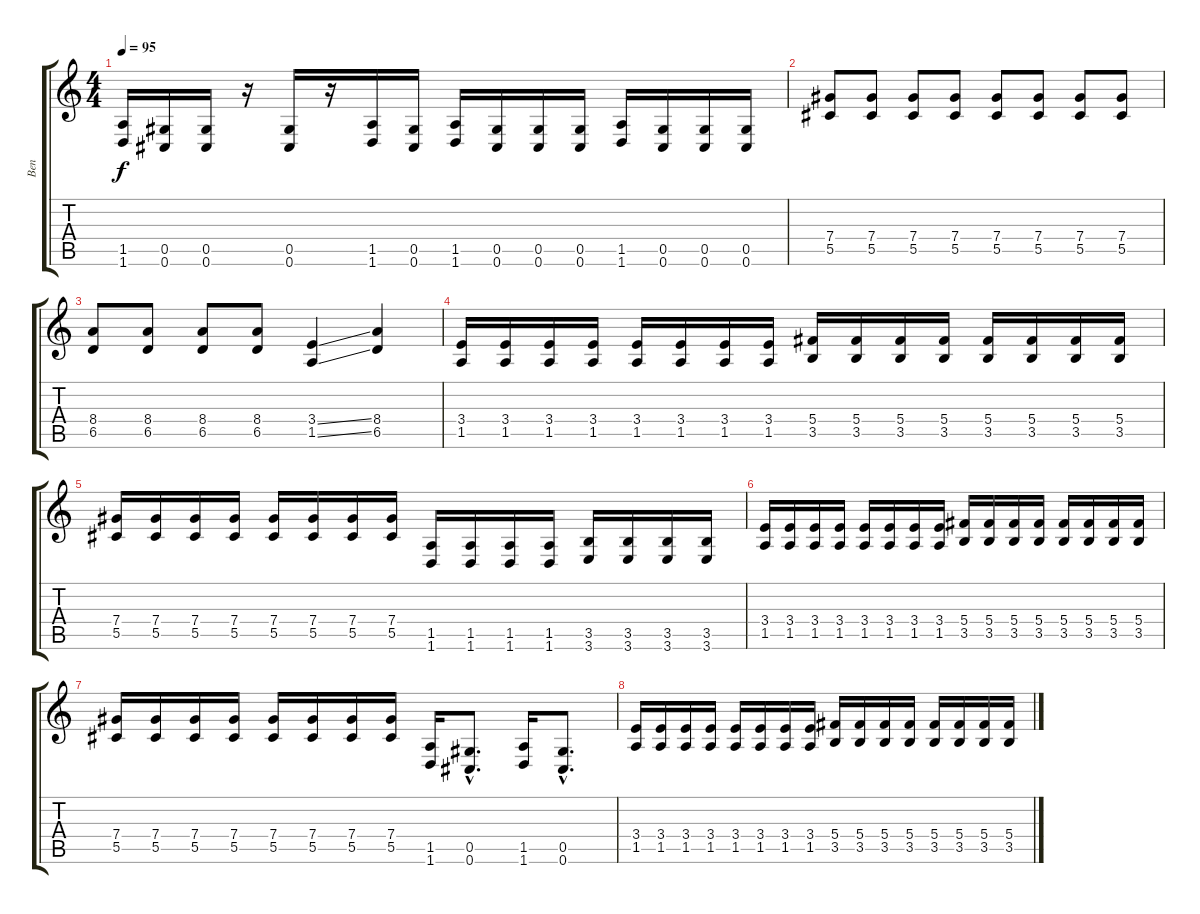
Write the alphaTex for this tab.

\track ("Ben" "Ben") {instrument distortionguitar}
\staff {score tabs}
\tuning (Eb4 Bb3 Gb3 Db3 Ab2 Db2) {hide}
\ts (4 4)
\tempo 95
\clef g2
\ks c
(1.5 1.6).16{dy f instrument distortionguitar} (0.5 0.6).16 (0.5 0.6).16 r.16 (0.5 0.6).16 r.16 (1.5 1.6).16 (0.5 0.6).16 (1.5 1.6).16 (0.5 0.6).16 (0.5 0.6).16 (0.5 0.6).16 (1.5 1.6).16 (0.5 0.6).16 (0.5 0.6).16 (0.5 0.6).16 |
(7.4 5.5).8 (7.4 5.5).8 (7.4 5.5).8 (7.4 5.5).8 (7.4 5.5).8 (7.4 5.5).8 (7.4 5.5).8 (7.4 5.5).8 |
(8.4 6.5).8 (8.4 6.5).8 (8.4 6.5).8 (8.4 6.5).8 (3.4{ss} 1.5{ss}).4 (8.4 6.5).4 |
(3.4 1.5).16 (3.4 1.5).16 (3.4 1.5).16 (3.4 1.5).16 (3.4 1.5).16 (3.4 1.5).16 (3.4 1.5).16 (3.4 1.5).16 (5.4 3.5).16 (5.4 3.5).16 (5.4 3.5).16 (5.4 3.5).16 (5.4 3.5).16 (5.4 3.5).16 (5.4 3.5).16 (5.4 3.5).16 |
(7.4 5.5).16 (7.4 5.5).16 (7.4 5.5).16 (7.4 5.5).16 (7.4 5.5).16 (7.4 5.5).16 (7.4 5.5).16 (7.4 5.5).16 (1.5 1.6).16 (1.5 1.6).16 (1.5 1.6).16 (1.5 1.6).16 (3.5 3.6).16 (3.5 3.6).16 (3.5 3.6).16 (3.5 3.6).16 |
(3.4 1.5).16 (3.4 1.5).16 (3.4 1.5).16 (3.4 1.5).16 (3.4 1.5).16 (3.4 1.5).16 (3.4 1.5).16 (3.4 1.5).16 (5.4 3.5).16 (5.4 3.5).16 (5.4 3.5).16 (5.4 3.5).16 (5.4 3.5).16 (5.4 3.5).16 (5.4 3.5).16 (5.4 3.5).16 |
(7.4 5.5).16 (7.4 5.5).16 (7.4 5.5).16 (7.4 5.5).16 (7.4 5.5).16 (7.4 5.5).16 (7.4 5.5).16 (7.4 5.5).16 (1.5 1.6).16 (0.5{hac} 0.6{hac}).8{d} (1.5 1.6).16 (0.5{hac} 0.6{hac}).8{d} |
(3.4 1.5).16 (3.4 1.5).16 (3.4 1.5).16 (3.4 1.5).16 (3.4 1.5).16 (3.4 1.5).16 (3.4 1.5).16 (3.4 1.5).16 (5.4 3.5).16 (5.4 3.5).16 (5.4 3.5).16 (5.4 3.5).16 (5.4 3.5).16 (5.4 3.5).16 (5.4 3.5).16 (5.4 3.5).16
